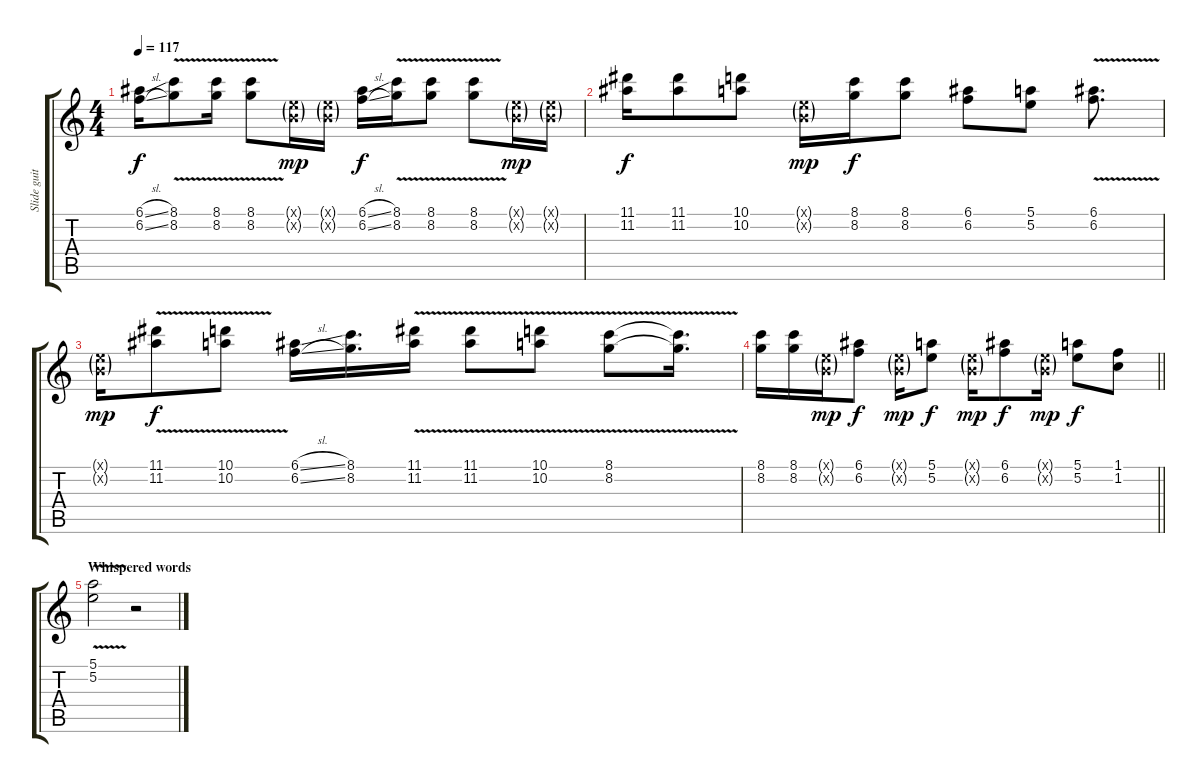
\track ("Slide guitar" "Slide guit") {instrument electricguitarclean}
\staff {score tabs}
\tuning (E4 B3 G3 D3 A2 E2) {hide}
\ts (4 4)
\tempo 117
\clef g2
\ks c
(6.1{sl} 6.2{sl}).16{dy f} (8.1{v} 8.2).8 (8.1{v} 8.2).16 (8.1{v} 8.2).8 (0.1{g x} 0.2{g x}).16{dy mp} (0.1{g x} 0.2{g x}).16 (6.1{sl} 6.2{sl}).16{dy f} (8.1{v} 8.2).16 (8.1{v} 8.2).8 (8.1{v} 8.2).8 (0.1{g x} 0.2{g x}).16{dy mp} (0.1{g x} 0.2{g x}).16 |
(11.1 11.2).16{dy f} (11.1 11.2).8 (10.1 10.2).8 (0.1{g x} 0.2{g x}).16{dy mp} (8.1 8.2).16{dy f} (8.1 8.2).8 (6.1 6.2).8 (5.1 5.2).8 (6.1{v} 6.2).8{d} |
(0.1{g x} 0.2{g x}).16{dy mp} (11.1{v} 11.2).8{dy f} (10.1{v} 10.2).8 (6.1{sl} 6.2{sl}).16 (8.1 8.2).16{d} (11.1{v} 11.2).16 (11.1{v} 11.2).8 (10.1{v} 10.2).8 (8.1{v} 8.2).8 (8.1{t} 8.2{t}).16{d} |
\barLineRight lightlight
(8.1 8.2).16 (8.1 8.2).16 (0.1{g x} 0.2{g x}).16{dy mp} (6.1 6.2).8{dy f} (0.1{g x} 0.2{g x}).16{dy mp} (5.1 5.2).8{dy f} (0.1{g x} 0.2{g x}).16{dy mp} (6.1 6.2).8{dy f} (0.1{g x} 0.2{g x}).16{dy mp} (5.1 5.2).8{dy f} (1.1 1.2).8 |
\section ("" "Whispered words")
(5.1 5.2{v}).2 r.2
